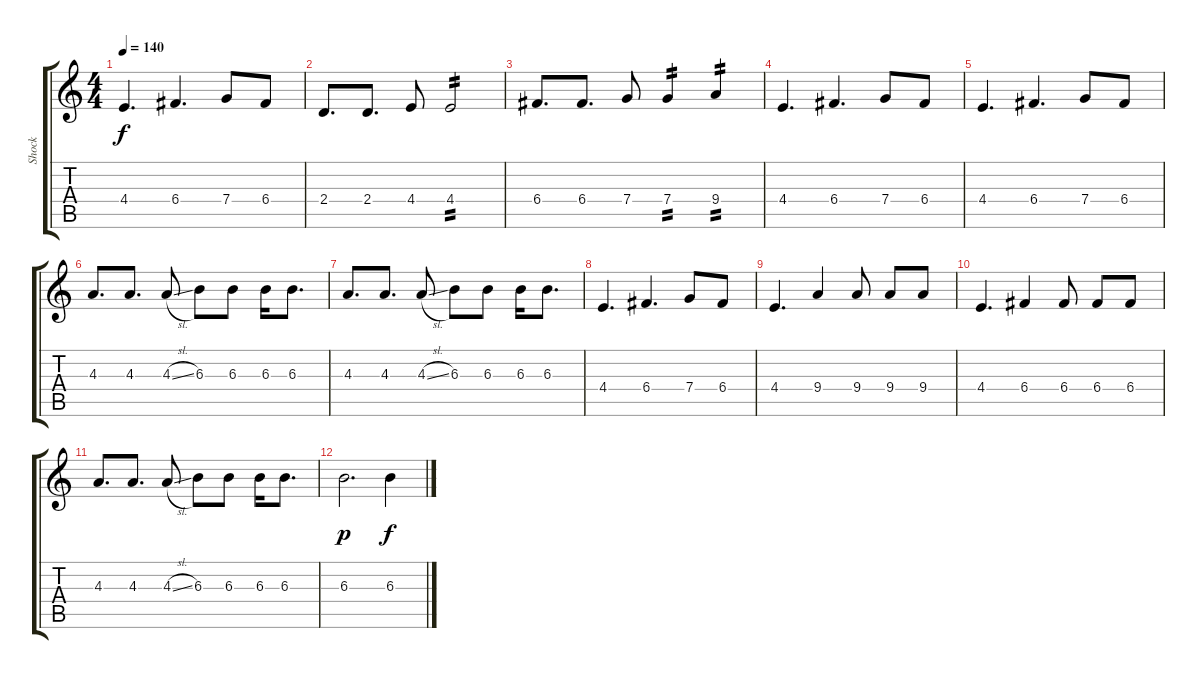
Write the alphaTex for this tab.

\track ("Shock" "Shock") {instrument distortionguitar}
\staff {score tabs}
\tuning (D4 A3 F3 C3 G2 C2) {hide}
\ts (4 4)
\tempo 140
\clef g2
\ks c
4.4.4{d dy f} 6.4.4{d} 7.4.8 6.4.8 |
2.4.8{d} 2.4.8{d} 4.4.8 4.4.2{tp 2} |
6.4.8{d} 6.4.8{d} 7.4.8 7.4.4{tp 2} 9.4.4{tp 2} |
4.4.4{d} 6.4.4{d} 7.4.8 6.4.8 |
4.4.4{d} 6.4.4{d} 7.4.8 6.4.8 |
4.3.8{d} 4.3.8{d} 4.3{sl}.8 6.3.8 6.3.8 6.3.16 6.3.8{d} |
4.3.8{d} 4.3.8{d} 4.3{sl}.8 6.3.8 6.3.8 6.3.16 6.3.8{d} |
4.4.4{d} 6.4.4{d} 7.4.8 6.4.8 |
4.4.4{d} 9.4.4 9.4.8 9.4.8 9.4.8 |
4.4.4{d} 6.4.4 6.4.8 6.4.8 6.4.8 |
4.3.8{d} 4.3.8{d} 4.3{sl}.8 6.3.8 6.3.8 6.3.16 6.3.8{d} |
6.3.2{d dy p} 6.3.4{dy f}
